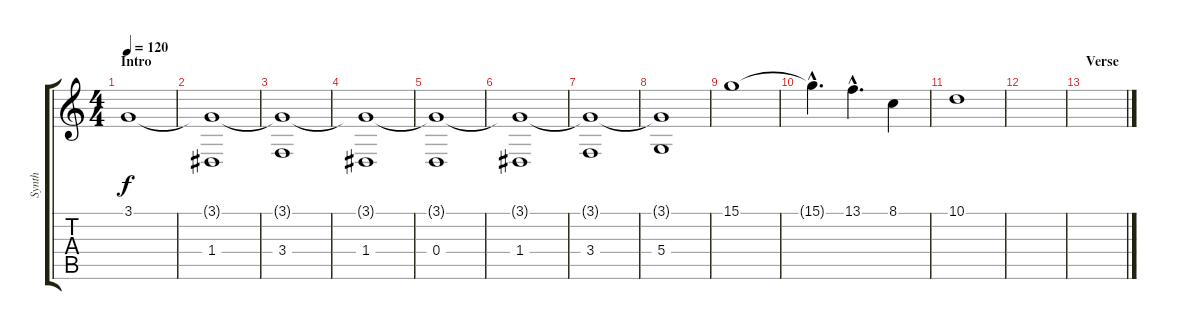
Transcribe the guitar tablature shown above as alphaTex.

\track ("Synth" "Synth") {instrument stringensemble1}
\staff {score tabs}
\tuning (E4 B3 G3 D3 A2 E2) {hide}
\ts (4 4)
\section ("" "Intro")
\tempo 120
\clef g2
\ks c
3.1.1{dy f instrument stringensemble1} |
(3.1{t} 1.4).1 |
(3.1{t} 3.4).1 |
(3.1{t} 1.4).1 |
(3.1{t} 0.4).1 |
(3.1{t} 1.4).1 |
(3.1{t} 3.4).1 |
(3.1{t} 5.4).1 |
15.1.1 |
15.1{hac t}.4{d} 13.1{hac}.4{d} 8.1.4 |
10.1.1 |
|
\section ("" "Verse")
